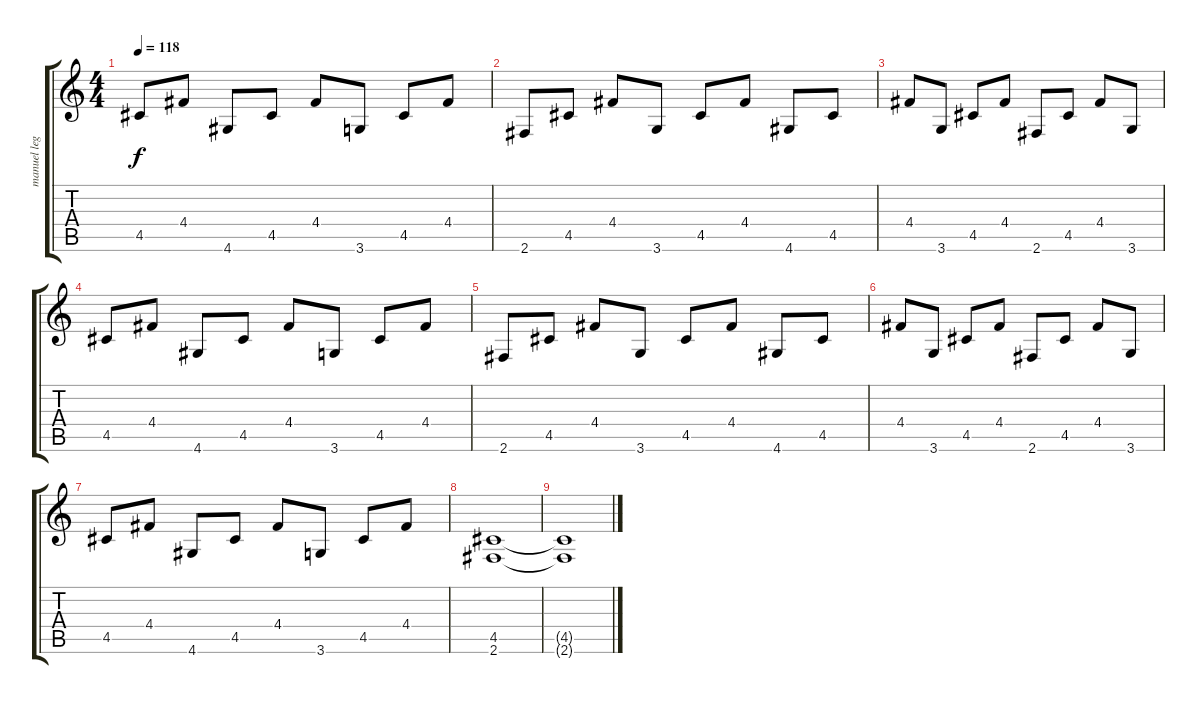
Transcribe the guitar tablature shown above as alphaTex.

\track ("manuel legarda" "manuel leg") {instrument distortionguitar}
\staff {score tabs}
\tuning (E4 B3 G3 D3 A2 E2) {hide}
\ts (4 4)
\tempo 118
\clef g2
\ks c
4.5.8{dy f} 4.4.8 4.6.8 4.5.8 4.4.8 3.6.8 4.5.8 4.4.8 |
2.6.8 4.5.8 4.4.8 3.6.8 4.5.8 4.4.8 4.6.8 4.5.8 |
4.4.8 3.6.8 4.5.8 4.4.8 2.6.8 4.5.8 4.4.8 3.6.8 |
4.5.8 4.4.8 4.6.8 4.5.8 4.4.8 3.6.8 4.5.8 4.4.8 |
2.6.8 4.5.8 4.4.8 3.6.8 4.5.8 4.4.8 4.6.8 4.5.8 |
4.4.8 3.6.8 4.5.8 4.4.8 2.6.8 4.5.8 4.4.8 3.6.8 |
4.5.8 4.4.8 4.6.8 4.5.8 4.4.8 3.6.8 4.5.8 4.4.8 |
(4.5 2.6).1 |
(4.5{t} 2.6{t}).1
